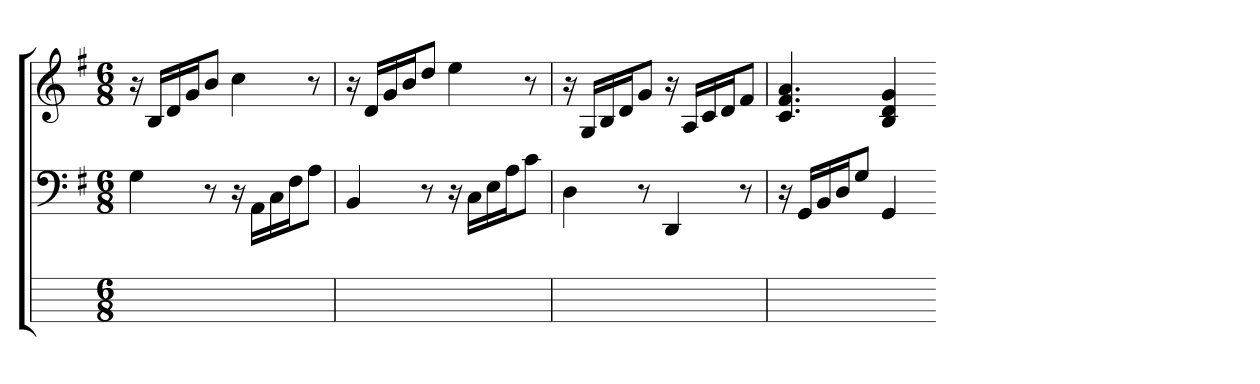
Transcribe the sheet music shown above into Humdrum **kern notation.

**kern	**kern	**kern
*part3	*part2	*part1
*staff3	*staff2	*staff1
*	*clefF4	*clefG2
*	*k[f#]	*k[f#]
*	*G:	*G:
*M6/8	*M6/8	*M6/8
=	=	=
2.ryy	4G	16r
.	.	16BLL
.	.	16d
.	.	16gJ
.	8r	8bJ
.	16r	4cc
.	16AALL	.
.	16C	.
.	16F#J	.
.	8AJ	8r
=	=	=
2.ryy	4BB	16r
.	.	16dLL
.	.	16g
.	.	16bJ
.	8r	8ddJ
.	16r	4ee
.	16CLL	.
.	16E	.
.	16AJ	.
.	8cJ	8r
=	=	=
2.ryy	4D	16r
.	.	16GLL
.	.	16B
.	.	16dJ
.	8r	8gJ
.	4DD	16r
.	.	16ALL
.	.	16c
.	.	16dJ
.	8r	8f#J
=	=	=
2ryy	16r	4.c 4.f# 4.a
.	16GGLL	.
.	16BB	.
.	16DJ	.
.	8GJ	.
.	4GG	4B 4d 4g
8ryy	.	.
=-	=-	=-
*-	*-	*-
